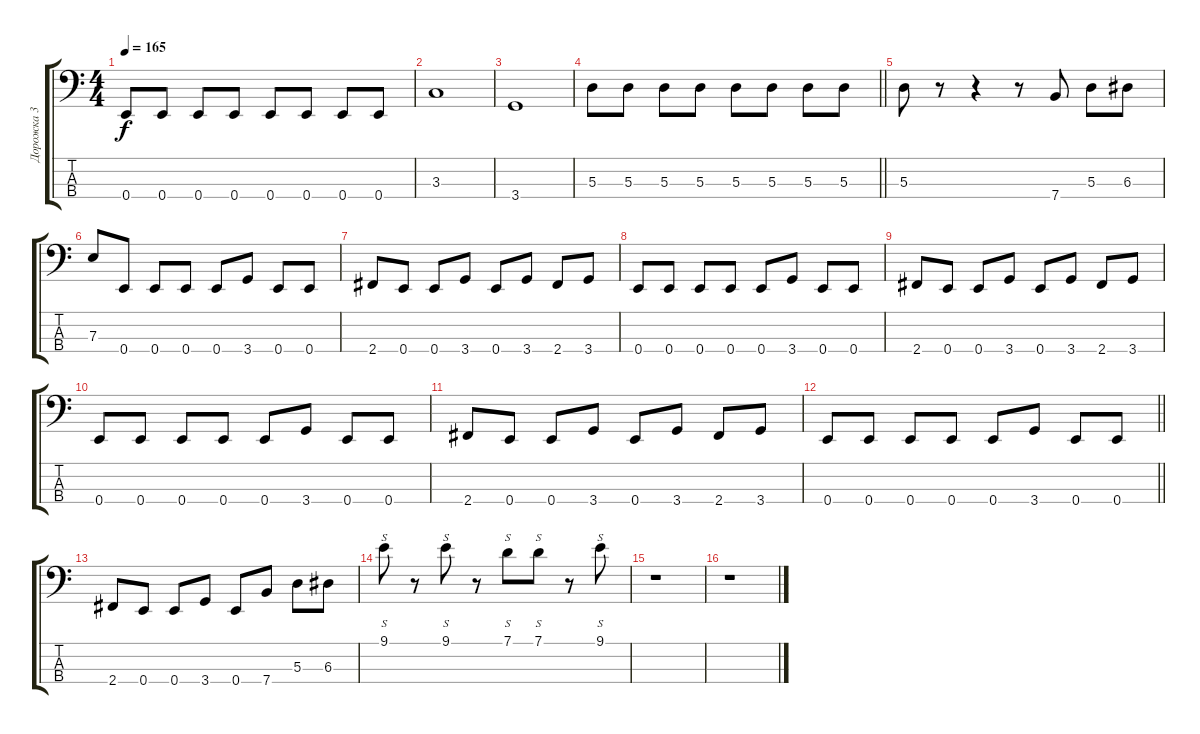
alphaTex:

\track ("Дорожка 3" "Дорожка 3") {instrument electricbasspick}
\staff {score tabs}
\tuning (G2 D2 A1 E1) {hide}
\ts (4 4)
\tempo 165
\clef f4
\ks c
0.4.8{dy f} 0.4.8 0.4.8 0.4.8 0.4.8 0.4.8 0.4.8 0.4.8 |
3.3.1 |
3.4.1 |
\barLineRight lightlight
5.3.8 5.3.8 5.3.8 5.3.8 5.3.8 5.3.8 5.3.8 5.3.8 |
5.3.8 r.8 r.4 r.8 7.4.8 5.3.8 6.3.8 |
7.3.8 0.4.8 0.4.8 0.4.8 0.4.8 3.4.8 0.4.8 0.4.8 |
2.4.8 0.4.8 0.4.8 3.4.8 0.4.8 3.4.8 2.4.8 3.4.8 |
0.4.8 0.4.8 0.4.8 0.4.8 0.4.8 3.4.8 0.4.8 0.4.8 |
2.4.8 0.4.8 0.4.8 3.4.8 0.4.8 3.4.8 2.4.8 3.4.8 |
0.4.8 0.4.8 0.4.8 0.4.8 0.4.8 3.4.8 0.4.8 0.4.8 |
2.4.8 0.4.8 0.4.8 3.4.8 0.4.8 3.4.8 2.4.8 3.4.8 |
\barLineRight lightlight
0.4.8 0.4.8 0.4.8 0.4.8 0.4.8 3.4.8 0.4.8 0.4.8 |
2.4.8 0.4.8 0.4.8 3.4.8 0.4.8 7.4.8 5.3.8 6.3.8 |
9.1.8{s instrument slapbass1} r.8 9.1.8{s} r.8 7.1.8{s} 7.1.8{s} r.8 9.1.8{s} |
r.1 |
r.1
